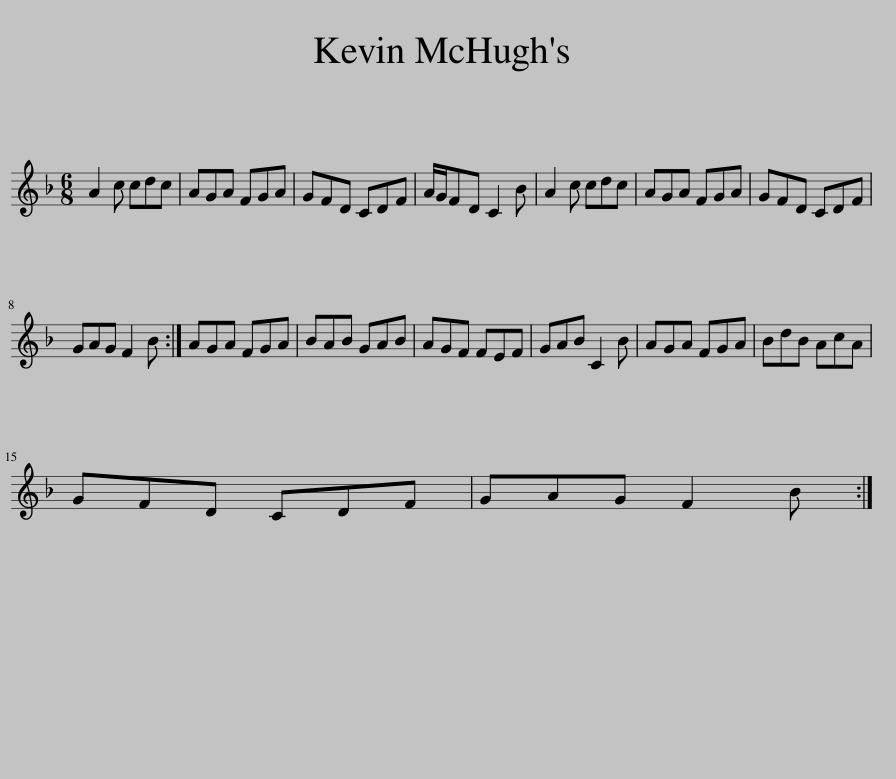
X:1
L:1/8
M:6/8
I:linebreak $
K:F
V:1 treble
V:1
 A2 c cdc | AGA FGA | GFD CDF | A/G/FD C2 B | A2 c cdc | %5
 AGA FGA | GFD CDF |$ GAG F2 B :| AGA FGA | BAB GAB | %10
 AGF FEF | GAB C2 B | AGA FGA | BdB AcA |$ GFD CDF | %15
 GAG F2 B :| %16
